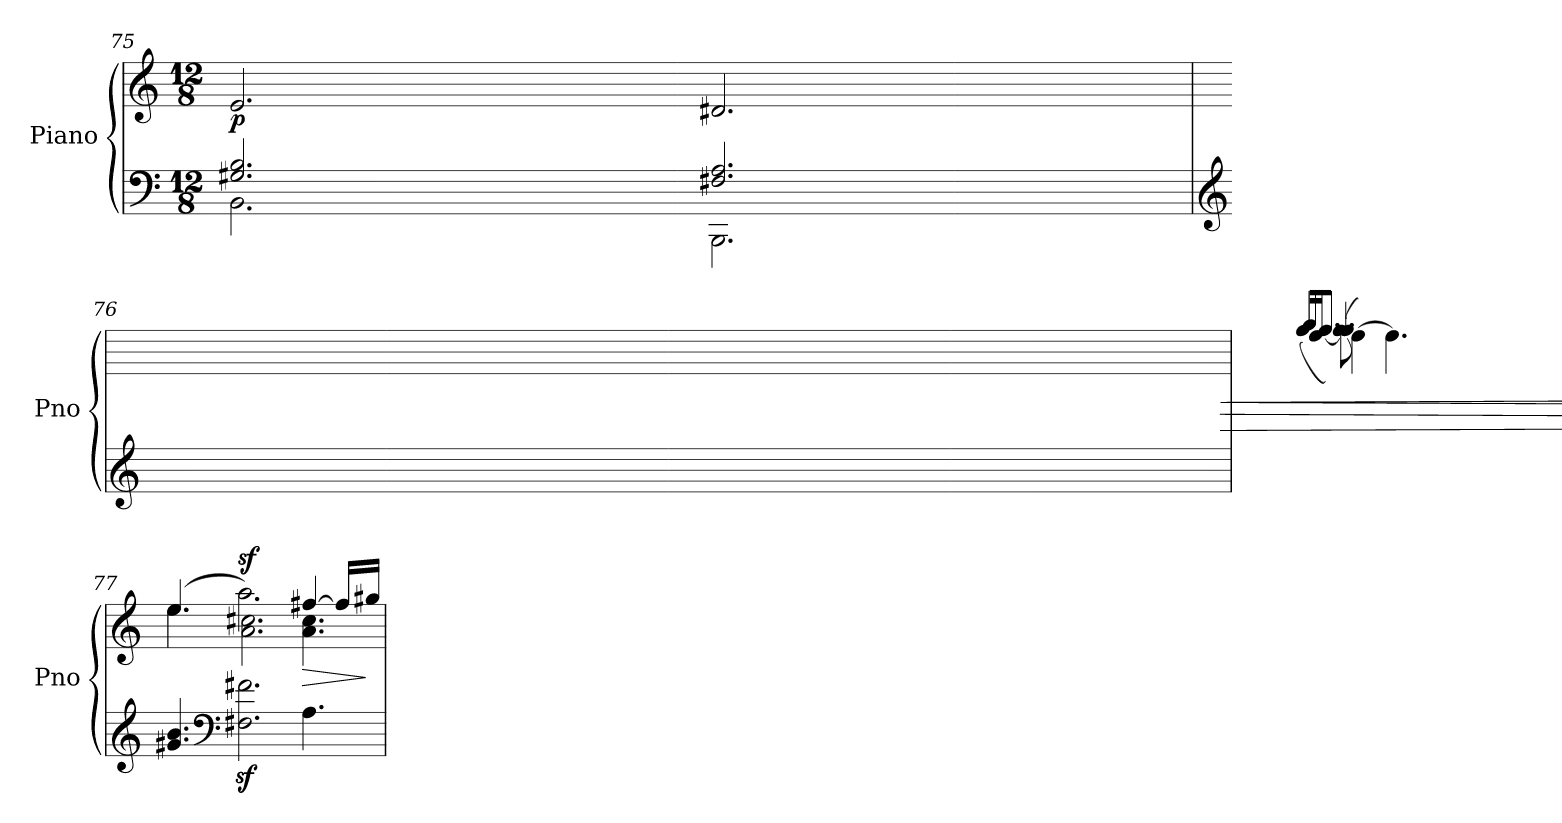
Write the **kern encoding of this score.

**kern	**kern	**dynam
*part1	*part1	*part1
*staff2	*staff1	*staff1/2
*I"Piano	*	*
*I'Pno	*	*
*clefF4	*clefG2	*
*k[]	*k[]	*
*M12/8	*M12/8	*
=75	=75	=75
*^	*	*
!	!	!	!LO:DY:b
2.G#X/ 2.B/	2.BB\	2.e/	p
2.F#X/ 2.A/	2.BBB\	2.d#X/	.
*v	*v	*	*
!!LO:LB:g=z
=76	=76	=76
*clefG2	*	*
*^	*	*
!	!	!	!LO:HP:b
*v	*v	*^	*
*	*	*Xtuplet	*
*^	*	*	*
!	!	!	!LO:N:vis=16	!
*v	*v	*	*^	*
1920%317509ryy	[4.ee\	640%23gg#XLLyy	1920%318943ryy	<
!	!	!LO:N:vis=16	!	!
.	.	640%23ff#XJJyy	.	.
.	.	1920%318811ryy	.	.
.	(>4ee\]	.	.	.
.	8ff#\)	.	.	.
!	!LO:TX:a:t=♯	!	!	!
!	!	!	!	!LO:HP:n=1:b
.	[4.ff#/	.	.	[ >
.	(>8.ff#/L]	.	.	.
.	16ee/L	.	.	.
.	16gg#/	.	.	.
.	16ff#/JJ)	.	.	]
.	320ryy	.	.	.
.	1920%317503ryy	.	.	.
2.g#X/ 2.b/	.	.	.	.
.	.	.	2.dd#X\	.
2.a\ 2.ccn\	.	24eeLLyy	.	.
.	.	24ff#yy	.	.
.	.	24gg#yy	.	.
.	.	24ff#yy	.	.
.	.	24gg#yy	.	.
.	.	24ff#yy	.	.
!	!	!LO:N:vis=16	!	!
.	.	640%23gg#yy	.	.
!	!	!LO:N:vis=16	!	!
.	.	640%23ff#yy	.	.
.	.	960%67ryy	.	.
!	!	!LO:N:vis=16	!	!
.	.	640%23gg#yy	.	.
!	!	!LO:N:vis=16	!	!
.	.	640%23ff#yy	.	.
!	!	!LO:N:vis=16	!	!
.	.	640%23gg#yy	.	.
.	.	48ff#Lyy	.	.
.	.	48gg#yy	.	.
.	.	48ff#JJJyy	.	.
.	.	320ryy	.	.
.	.	384%71ryy	.	.
.	.	.	320ryy	.
*	*	*v	*v	*
=77	=77	=77	=77
4.g#X/ 4.b/	(>4.ee/	4.ee\	.
*clefF4	*	*	*
!	!	!	!LO:DY:a
2.F#X\z< 2.f#X\z<	2.aa\)	2.a\ 2.cc#X\	sf
!	!	!	!LO:HP:b
4.A\	[4ff#X/	4.a\ 4.cc#\	>
.	16ff#/LL]	.	.
.	16gg#X/JJ	.	]
*	*v	*v	*
=	=	=
*-	*-	*-
